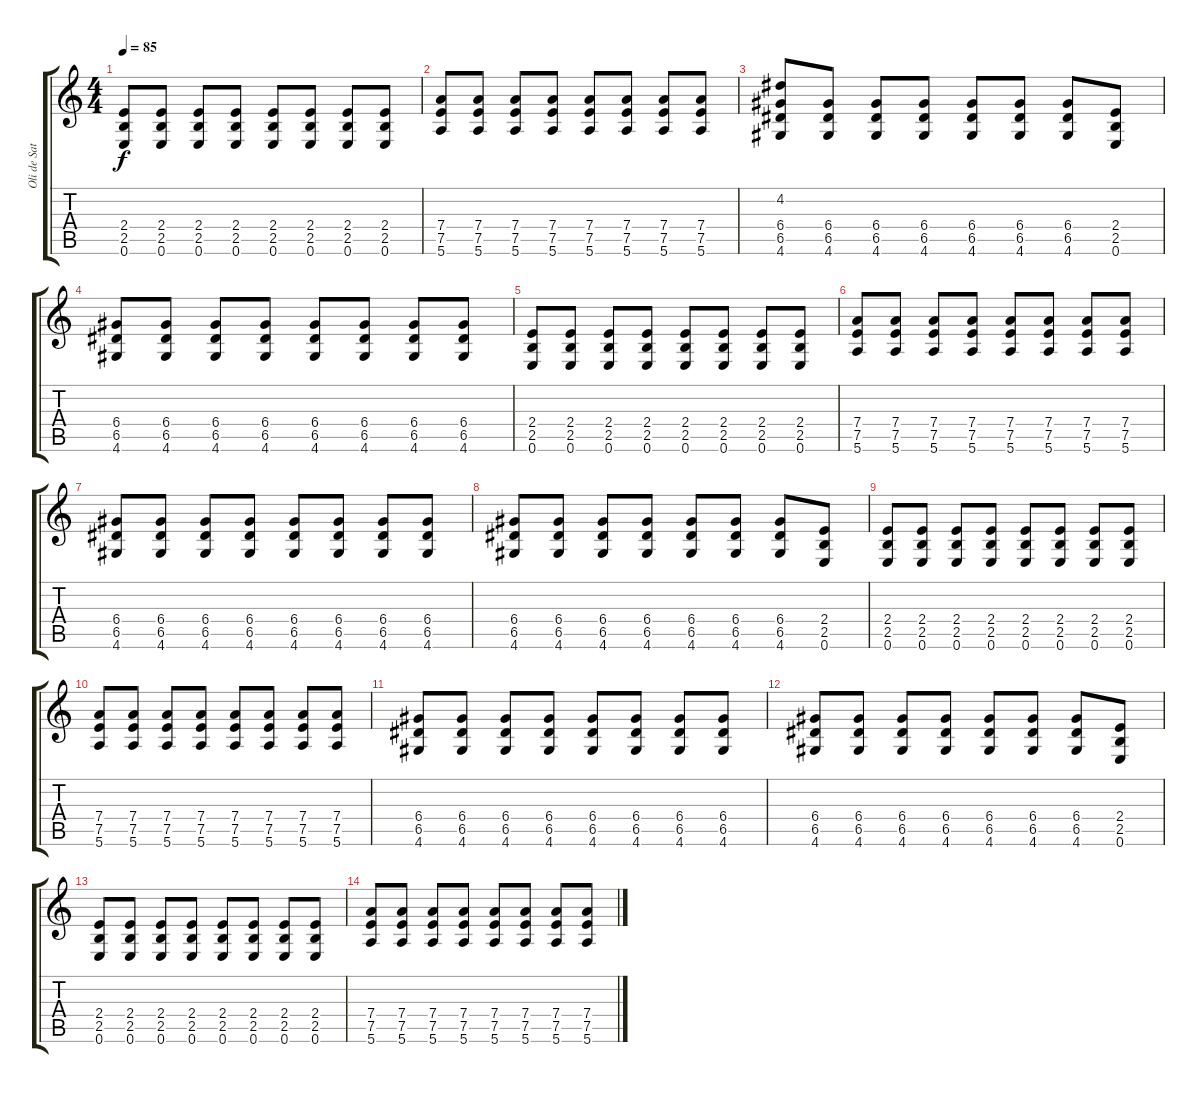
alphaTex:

\track ("Oli de Sat" "Oli de Sat") {instrument overdrivenguitar}
\staff {score tabs}
\tuning (E4 B3 G3 D3 A2 E2) {hide}
\ts (4 4)
\tempo 85
\clef g2
\ks c
(2.4 2.5 0.6).8{dy f} (2.4 2.5 0.6).8 (2.4 2.5 0.6).8 (2.4 2.5 0.6).8 (2.4 2.5 0.6).8 (2.4 2.5 0.6).8 (2.4 2.5 0.6).8 (2.4 2.5 0.6).8 |
(7.4 7.5 5.6).8 (7.4 7.5 5.6).8 (7.4 7.5 5.6).8 (7.4 7.5 5.6).8 (7.4 7.5 5.6).8 (7.4 7.5 5.6).8 (7.4 7.5 5.6).8 (7.4 7.5 5.6).8 |
(4.2 6.4 6.5 4.6).8 (6.4 6.5 4.6).8 (6.4 6.5 4.6).8 (6.4 6.5 4.6).8 (6.4 6.5 4.6).8 (6.4 6.5 4.6).8 (6.4 6.5 4.6).8 (2.4 2.5 0.6).8 |
(6.4 6.5 4.6).8 (6.4 6.5 4.6).8 (6.4 6.5 4.6).8 (6.4 6.5 4.6).8 (6.4 6.5 4.6).8 (6.4 6.5 4.6).8 (6.4 6.5 4.6).8 (6.4 6.5 4.6).8 |
(2.4 2.5 0.6).8 (2.4 2.5 0.6).8 (2.4 2.5 0.6).8 (2.4 2.5 0.6).8 (2.4 2.5 0.6).8 (2.4 2.5 0.6).8 (2.4 2.5 0.6).8 (2.4 2.5 0.6).8 |
(7.4 7.5 5.6).8 (7.4 7.5 5.6).8 (7.4 7.5 5.6).8 (7.4 7.5 5.6).8 (7.4 7.5 5.6).8 (7.4 7.5 5.6).8 (7.4 7.5 5.6).8 (7.4 7.5 5.6).8 |
(6.4 6.5 4.6).8 (6.4 6.5 4.6).8 (6.4 6.5 4.6).8 (6.4 6.5 4.6).8 (6.4 6.5 4.6).8 (6.4 6.5 4.6).8 (6.4 6.5 4.6).8 (6.4 6.5 4.6).8 |
(6.4 6.5 4.6).8 (6.4 6.5 4.6).8 (6.4 6.5 4.6).8 (6.4 6.5 4.6).8 (6.4 6.5 4.6).8 (6.4 6.5 4.6).8 (6.4 6.5 4.6).8 (2.4 2.5 0.6).8 |
(2.4 2.5 0.6).8 (2.4 2.5 0.6).8 (2.4 2.5 0.6).8 (2.4 2.5 0.6).8 (2.4 2.5 0.6).8 (2.4 2.5 0.6).8 (2.4 2.5 0.6).8 (2.4 2.5 0.6).8 |
(7.4 7.5 5.6).8 (7.4 7.5 5.6).8 (7.4 7.5 5.6).8 (7.4 7.5 5.6).8 (7.4 7.5 5.6).8 (7.4 7.5 5.6).8 (7.4 7.5 5.6).8 (7.4 7.5 5.6).8 |
(6.4 6.5 4.6).8 (6.4 6.5 4.6).8 (6.4 6.5 4.6).8 (6.4 6.5 4.6).8 (6.4 6.5 4.6).8 (6.4 6.5 4.6).8 (6.4 6.5 4.6).8 (6.4 6.5 4.6).8 |
(6.4 6.5 4.6).8 (6.4 6.5 4.6).8 (6.4 6.5 4.6).8 (6.4 6.5 4.6).8 (6.4 6.5 4.6).8 (6.4 6.5 4.6).8 (6.4 6.5 4.6).8 (2.4 2.5 0.6).8 |
(2.4 2.5 0.6).8 (2.4 2.5 0.6).8 (2.4 2.5 0.6).8 (2.4 2.5 0.6).8 (2.4 2.5 0.6).8 (2.4 2.5 0.6).8 (2.4 2.5 0.6).8 (2.4 2.5 0.6).8 |
(7.4 7.5 5.6).8 (7.4 7.5 5.6).8 (7.4 7.5 5.6).8 (7.4 7.5 5.6).8 (7.4 7.5 5.6).8 (7.4 7.5 5.6).8 (7.4 7.5 5.6).8 (7.4 7.5 5.6).8
